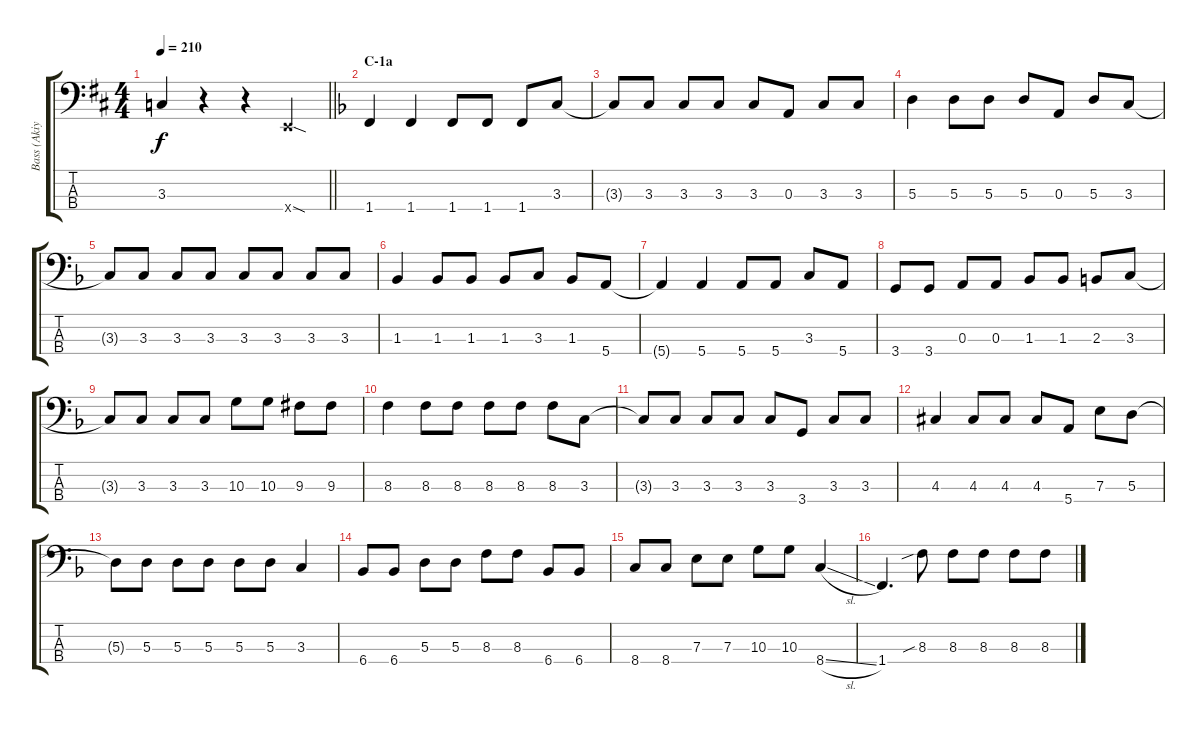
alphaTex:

\track ("Bass (Akiyama Mio)" "Bass (Akiy") {instrument electricbassfinger}
\staff {score tabs}
\tuning (G2 D2 A1 E1) {hide}
\ts (4 4)
\tempo 210
\clef f4
\barLineRight lightlight
\ks d
3.3.4{dy f} r.4 r.4 0.4{sod x}.4 |
\section ("" "C-1a")
\ks f
1.4.4 1.4.4 1.4.8 1.4.8 1.4.8 3.3.8 |
3.3{t}.8 3.3.8 3.3.8 3.3.8 3.3.8 0.3.8 3.3.8 3.3.8 |
5.3.4 5.3.8 5.3.8 5.3.8 0.3.8 5.3.8 3.3.8 |
3.3{t}.8 3.3.8 3.3.8 3.3.8 3.3.8 3.3.8 3.3.8 3.3.8 |
1.3.4 1.3.8 1.3.8 1.3.8 3.3.8 1.3.8 5.4.8 |
5.4{t}.4 5.4.4 5.4.8 5.4.8 3.3.8 5.4.8 |
3.4.8 3.4.8 0.3.8 0.3.8 1.3.8 1.3.8 2.3.8 3.3.8 |
3.3{t}.8 3.3.8 3.3.8 3.3.8 10.3.8 10.3.8 9.3{acc #}.8 9.3{acc #}.8 |
8.3.4 8.3.8 8.3.8 8.3.8 8.3.8 8.3.8 3.3.8 |
3.3{t}.8 3.3.8 3.3.8 3.3.8 3.3.8 3.4.8 3.3.8 3.3.8 |
4.3{acc #}.4 4.3{acc #}.8 4.3{acc #}.8 4.3{acc #}.8 5.4.8 7.3.8 5.3.8 |
5.3{t}.8 5.3.8 5.3.8 5.3.8 5.3.8 5.3.8 3.3.4 |
6.4.8 6.4.8 5.3.8 5.3.8 8.3.8 8.3.8 6.4.8 6.4.8 |
8.4.8 8.4.8 7.3.8 7.3.8 10.3.8 10.3.8 8.4{sl}.4 |
1.4.4{d} 8.3{sib}.8 8.3.8 8.3.8 8.3.8 8.3.8
